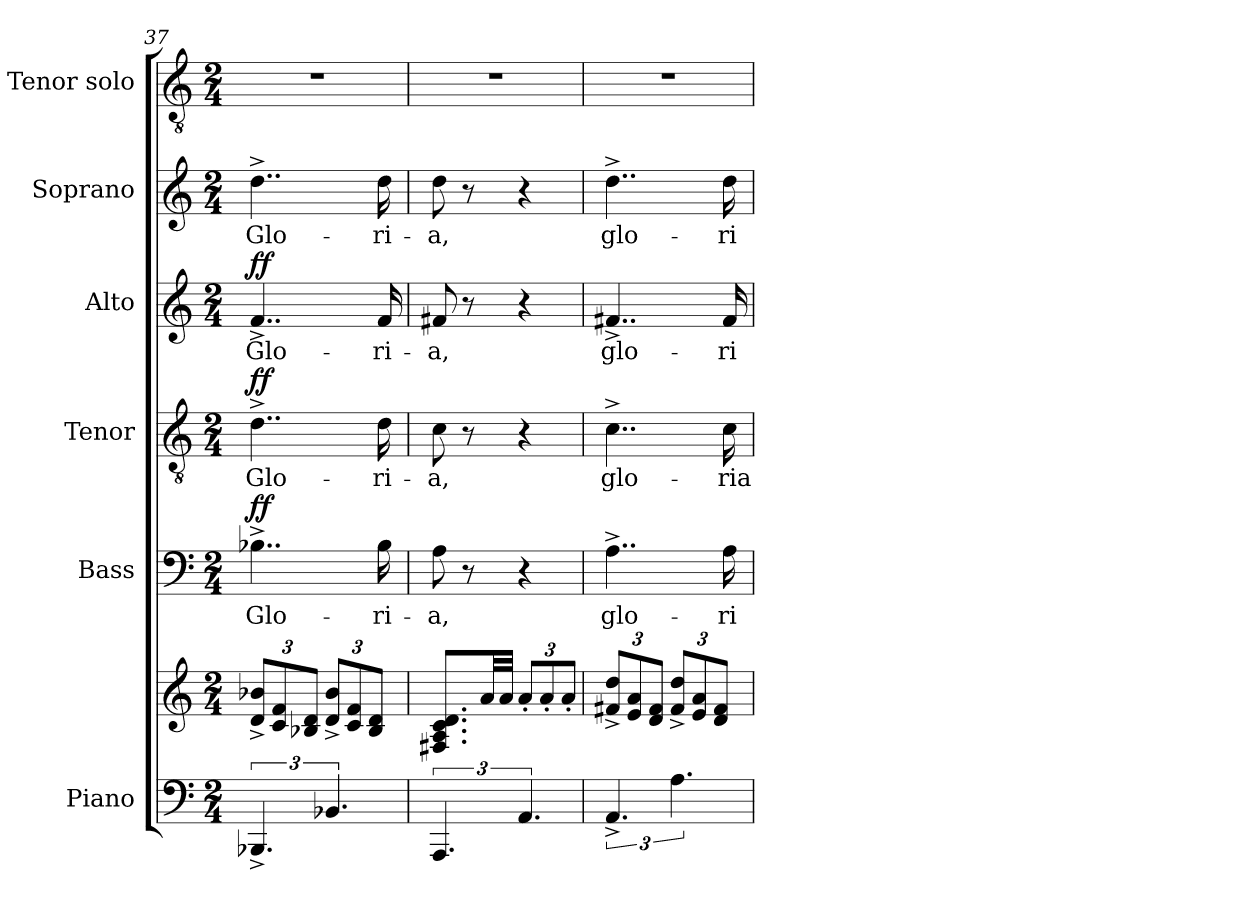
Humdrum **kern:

**kern	**kern	**kern	**text	**dynam	**kern	**text	**dynam	**kern	**text	**dynam	**kern	**text	**kern
*part6	*part6	*part5	*part5	*part5	*part4	*part4	*part4	*part3	*part3	*part3	*part2	*part2	*part1
*staff7	*staff6	*staff5	*staff5	*staff5	*staff4	*staff4	*staff4	*staff3	*staff3	*staff3	*staff2	*staff2	*staff1
*I"Piano	*	*I"Bass	*	*	*I"Tenor	*	*	*I"Alto	*	*	*I"Soprano	*	*I"Tenor solo
*I'Pno.	*	*I'B.	*	*	*I'T.	*	*	*I'A.	*	*	*I'S.	*	*I'T.s
!!LO:LB:g=z
*clefF4	*clefG2	*clefF4	*	*	*clefGv2	*	*	*clefG2	*	*	*clefG2	*	*clefGv2
*k[]	*k[]	*k[]	*	*	*k[]	*	*	*k[]	*	*	*k[]	*	*k[]
*M2/4	*M2/4	*M2/4	*	*	*M2/4	*	*	*M2/4	*	*	*M2/4	*	*M2/4
*	*Xbrackettup	*	*	*	*	*	*	*	*	*	*	*	*
=37	=37	=37	=37	=37	=37	=37	=37	=37	=37	=37	=37	=37	=37
!	!	!	!LO:LY:b	!LO:DY:a	!	!LO:LY:b	!LO:DY:a	!	!LO:LY:b	!LO:DY:a	!	!LO:LY:b	!
6.BBB-X^/	12d/^ 12b-X/^L	4..B-X^\	Glo-	ff	4..d^\	Glo-	ff	4..f^/	Glo-	ff	4..dd^\	Glo-	2r
.	12c/ 12f/	.	.	.	.	.	.	.	.	.	.	.	.
.	12B-X/ 12d/J	.	.	.	.	.	.	.	.	.	.	.	.
6.BB-X/	12d/^ 12b-/^L	.	.	.	.	.	.	.	.	.	.	.	.
.	12c/ 12f/	.	.	.	.	.	.	.	.	.	.	.	.
.	12B-/ 12d/J	.	.	.	.	.	.	.	.	.	.	.	.
!	!	!	!LO:LY:b	!	!	!LO:LY:b	!	!	!LO:LY:b	!	!	!LO:LY:b	!
.	.	16B-\	-ri-	.	16d\	-ri-	.	16f/	-ri-	.	16dd\	-ri-	.
=38	=38	=38	=38	=38	=38	=38	=38	=38	=38	=38	=38	=38	=38
!	!	!	!LO:LY:b	!	!	!LO:LY:b	!	!	!LO:LY:b	!	!	!LO:LY:b	!
6.AAA/	8.F#X/ 8.A/ 8.c/ 8.d/L	8A\	-a,	.	8c\	-a,	.	8f#X/	-a,	.	8dd\	-a,	2r
.	.	8r	.	.	8r	.	.	8r	.	.	8r	.	.
.	32a/LL	.	.	.	.	.	.	.	.	.	.	.	.
.	32a/JJJ	.	.	.	.	.	.	.	.	.	.	.	.
6.AA/	12a'/L	4r	.	.	4r	.	.	4r	.	.	4r	.	.
.	12a'/	.	.	.	.	.	.	.	.	.	.	.	.
.	12a'/J	.	.	.	.	.	.	.	.	.	.	.	.
=39	=39	=39	=39	=39	=39	=39	=39	=39	=39	=39	=39	=39	=39
!	!	!	!LO:LY:b	!	!	!LO:LY:b	!	!	!LO:LY:b	!	!	!LO:LY:b	!
6.AA^/	12f#X/^ 12dd/^L	4..A^\	glo-	.	4..c^\	glo-	.	4..f#X^/	glo-	.	4..dd^\	glo-	2r
.	12e/ 12a/	.	.	.	.	.	.	.	.	.	.	.	.
.	12d/ 12f#/J	.	.	.	.	.	.	.	.	.	.	.	.
6.A\	12f#/^ 12dd/^L	.	.	.	.	.	.	.	.	.	.	.	.
.	12e/ 12a/	.	.	.	.	.	.	.	.	.	.	.	.
.	12d/ 12f#/J	.	.	.	.	.	.	.	.	.	.	.	.
!	!	!	!LO:LY:b	!	!	!LO:LY:b	!	!	!LO:LY:b	!	!	!LO:LY:b	!
.	.	16A\	-ri-	.	16c\	-ria-	.	16f#/	-ri-	.	16dd\	-ri-	.
=	=	=	=	=	=	=	=	=	=	=	=	=	=
*-	*-	*-	*-	*-	*-	*-	*-	*-	*-	*-	*-	*-	*-
